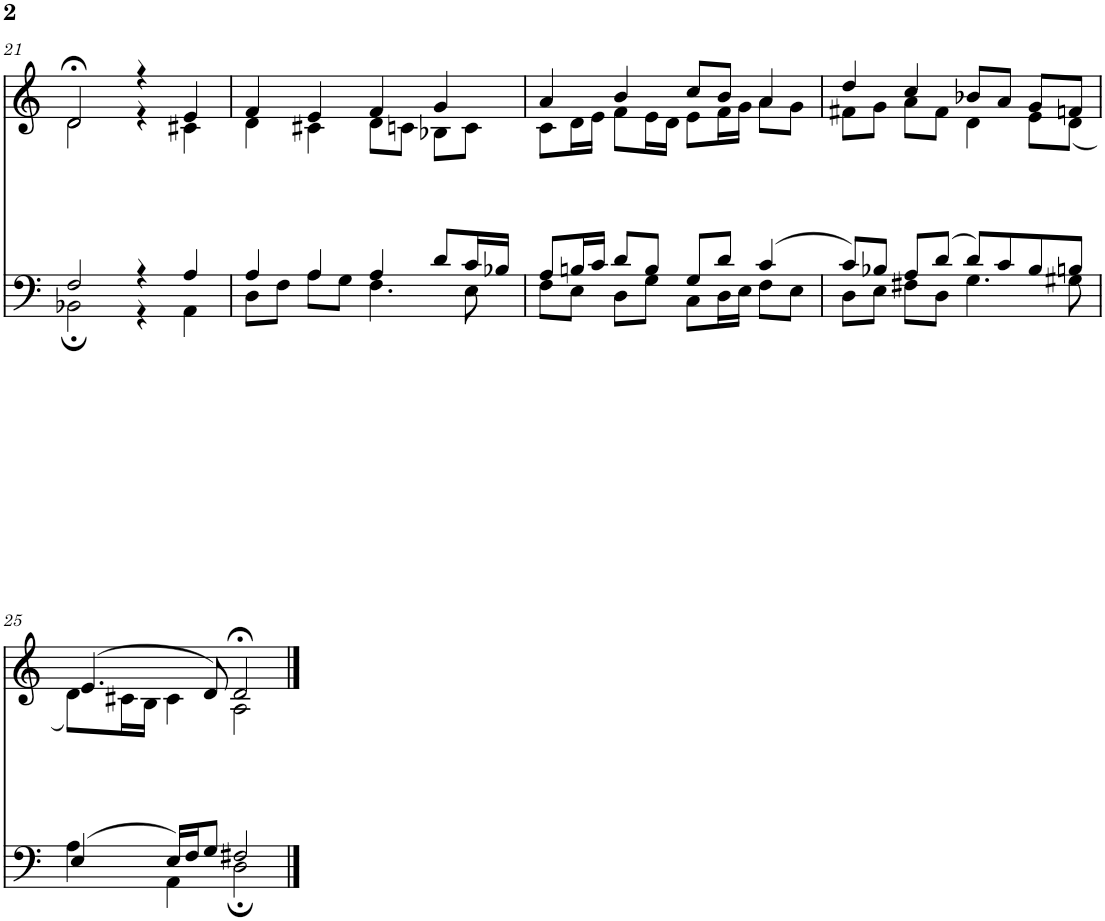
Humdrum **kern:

**kern	**kern
*part2	*part1
*staff2	*staff1
*I"T,B	*I"S,A
!!LO:PB:g=z
*clefF4	*clefG2
*k[]	*k[]
*M4/4	*M4/4
*met(c)	*met(c)
=21	=21
*^	*^
2F/	2BB-X;\	2d;</	2d\
4r	4r	4r	4r
4A/	4AA\	4e/	4c#X\
=22	=22	=22	=22
4A/	8D\L	4f/	4d\
.	8F\J	.	.
4A/	8A\L	4e/	4c#X\
.	8G\J	.	.
4A/	4.F\	4f/	8d\L
.	.	.	8cn\J
8d/L	.	4g/	8B-X\L
16c/L	8E\	.	8c\J
16B-X/JJ	.	.	.
=23	=23	=23	=23
8A/L	8F\L	4a/	8c\L
16Bn/L	8E\J	.	16d\L
16c/JJ	.	.	16e\JJ
8d/L	8D\L	4b/	8f\L
8B/J	8G\J	.	16e\L
.	.	.	16d\JJ
8G/L	8C\L	8cc/L	8e\L
8d/J	16D\L	8b/J	16f\L
.	16E\JJ	.	16g\JJ
(>4c/	8F\L	4a/	8a\L
.	8E\J	.	8g\J
=24	=24	=24	=24
8c/L)	8D\L	4dd/	8f#X\L
8B-X/J	8E\J	.	8g\J
8A/L	8F#X\L	4cc/	8a\L
(>8d/J	8D\J	.	8f#\J
8d/L)	4.G\	8b-X/L	4d\
8c/	.	8a/J	.
8B-/	.	8g/L	8e\L
8Bn/J	8G#X\	8fn/J	(<8d\J
!!LO:LB:g=z	!!
=25	=25	=25	=25
(>4E/	4A\	(>4.e/	8d\L)
.	.	.	16c#X\L
.	.	.	16B\JJ
16E/LL)	4AA\	.	4c#\
16F/J	.	.	.
8G/J	.	8d/)	.
2F#X/	2D;\	2d;</	2A\
*v	*v	*	*
*	*v	*v
==	==
*-	*-
